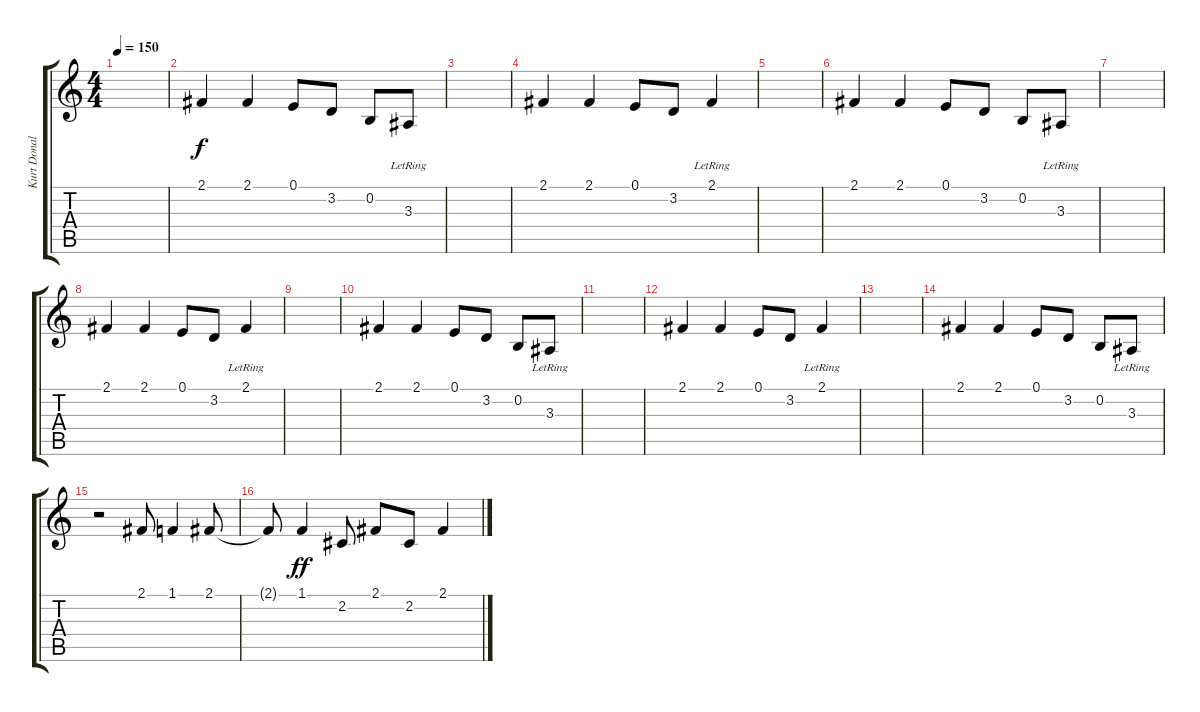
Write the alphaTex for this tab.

\track ("Kurt Donald Cobain (Voix)" "Kurt Donal") {instrument tenorsax}
\staff {score tabs}
\tuning (E4 B3 G3 D3 A2 E2) {hide}
\ts (4 4)
\tempo 150
\clef g2
\ks c
|
2.1.4 2.1.4 0.1.8 3.2.8 0.2.8 3.3{lr}.8 |
|
2.1.4 2.1.4 0.1.8 3.2.8 2.1{lr}.4 |
|
2.1.4 2.1.4 0.1.8 3.2.8 0.2.8 3.3{lr}.8 |
|
2.1.4 2.1.4 0.1.8 3.2.8 2.1{lr}.4 |
|
2.1.4 2.1.4 0.1.8 3.2.8 0.2.8 3.3{lr}.8 |
|
2.1.4 2.1.4 0.1.8 3.2.8 2.1{lr}.4 |
|
2.1.4 2.1.4 0.1.8 3.2.8 0.2.8 3.3{lr}.8 |
r.2 2.1.8 1.1.4 2.1.8 |
2.1{t}.8{dy f} 1.1.4{dy ff} 2.2.8 2.1.8 2.2.8 2.1.4
